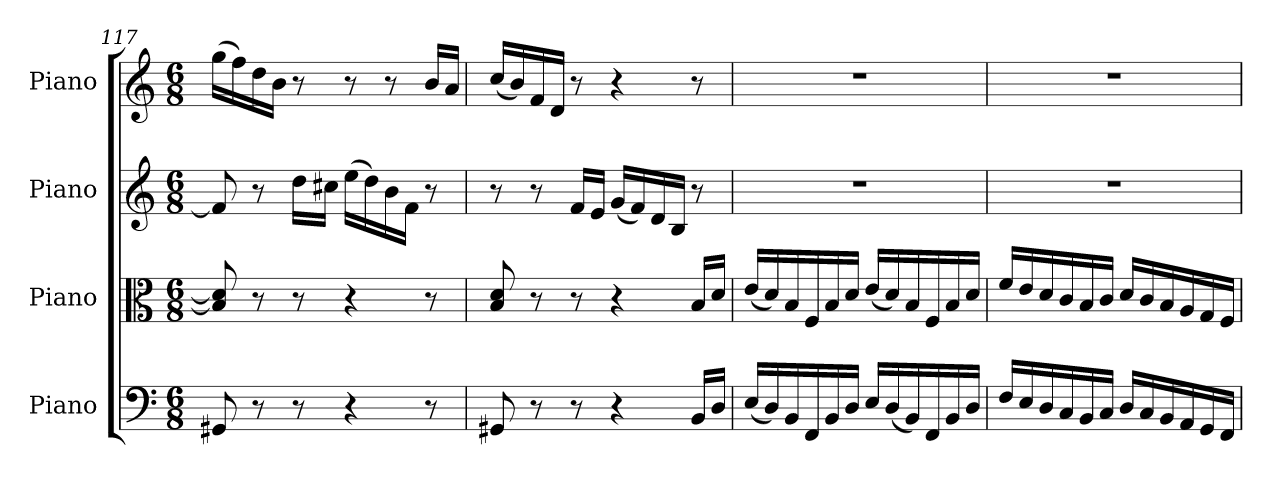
**kern	**kern	**kern	**kern
*part4	*part3	*part2	*part1
*staff4	*staff3	*staff2	*staff1
*I"Piano	*I"Piano	*I"Piano	*I"Piano
*I'Pno	*I'Pno	*I'Pno	*I'Pno
*clefF4	*clefC3	*clefG2	*clefG2
*k[]	*k[]	*k[]	*k[]
*M6/8	*M6/8	*M6/8	*M6/8
=117	=117	=117	=117
8GG#X/	8B/] 8d/]	8f/]	(16gg\LL
.	.	.	16ff\)
8r	8r	8r	16dd\
.	.	.	16b\JJ
8r	8r	16dd\LL	8r
.	.	16cc#X\JJ	.
4r	4r	(16ee\LL	8r
.	.	16dd\)	.
.	.	16b\	8r
.	.	16f\JJ	.
8r	8r	8r	16b/LL
.	.	.	16a/JJ
!!LO:LB:g=z
=118	=118	=118	=118
8GG#X/	8B/ 8d/	8r	(16cc/LL
.	.	.	16b/)
8r	8r	8r	16f/
.	.	.	16d/JJ
8r	8r	16f/LL	8r
.	.	16e/JJ	.
4r	4r	(16g/LL	4r
.	.	16f/)	.
.	.	16d/	.
.	.	16B/JJ	.
16BB/LL	16B/LL	8r	8r
16D/JJ	16d/JJ	.	.
=119	=119	=119	=119
(16E/LL	(16e/LL	2.r	2.r
16D/)	16d/)	.	.
16BB/	16B/	.	.
16FF/	16F/	.	.
16BB/	16B/	.	.
16D/JJ	16d/JJ	.	.
16E/LL	(16e/LL	.	.
(16D/	16d/)	.	.
16BB/)	16B/	.	.
16FF/	16F/	.	.
16BB/	16B/	.	.
16D/JJ	16d/JJ	.	.
=120	=120	=120	=120
16F/LL	16f/LL	2.r	2.r
16E/	16e/	.	.
16D/	16d/	.	.
16C/	16c/	.	.
16BB/	16B/	.	.
16C/JJ	16c/JJ	.	.
16D/LL	16d/LL	.	.
16C/	16c/	.	.
16BB/	16B/	.	.
16AA/	16A/	.	.
16GG/	16G/	.	.
16FF/JJ	16F/JJ	.	.
=	=	=	=
*-	*-	*-	*-
